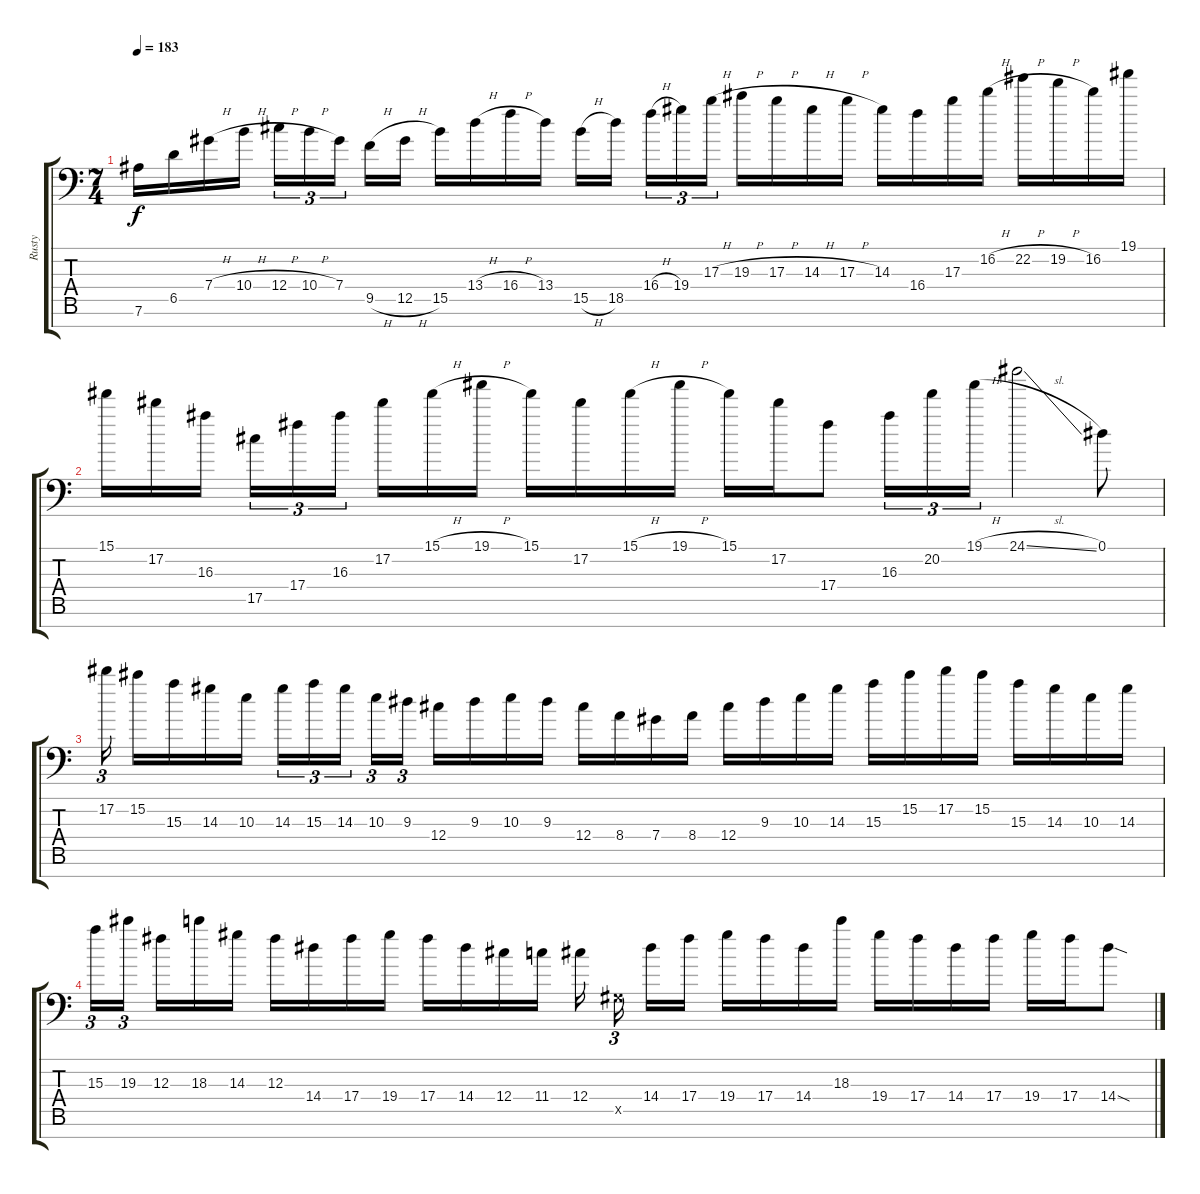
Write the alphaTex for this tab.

\track ("Rusty" "Rusty") {instrument distortionguitar}
\staff {score tabs}
\tuning (Eb4 Bb3 Gb3 Db3 Ab2 Eb2 Bb1) {hide}
\ts (7 4)
\tempo 183
\clef f4
\ks c
7.6.16{dy f} 6.5.16 7.4{h}.16 10.4{h}.16 12.4{h}.16{tu (3 2)} 10.4{h}.16{tu (3 2)} 7.4.16{tu (3 2)} 9.5{h}.16 12.5{h}.16 15.5.16 13.4{h}.16 16.4{h}.16 13.4.16 15.5{h}.16 18.5.16 16.4{h}.16{tu (3 2)} 19.4.16{tu (3 2)} 17.3{h}.16{tu (3 2)} 19.3{h}.16 17.3{h}.16 14.3{h}.16 17.3{h}.16 14.3.16 16.4.16 17.3.16 16.2{h}.16 22.2{h}.16 19.2{h}.16 16.2.16 19.1.16 |
15.1.16 17.2.16 16.3.16 17.5.16{tu (3 2)} 17.4.16{tu (3 2)} 16.3.16{tu (3 2)} 17.2.16 15.1{h}.16 19.1{h}.16 15.1.16 17.2.16 15.1{h}.16 19.1{h}.16 15.1.16 17.2.16 17.4.8 16.3.16{tu (3 2)} 20.2.16{tu (3 2)} 19.1{h}.16{tu (3 2)} 24.1{sl}.2 0.1.8 |
17.2.16{tu (3 2)} 15.2.16 15.3.16 14.3.16 10.3.16 14.3.16{tu (3 2)} 15.3.16{tu (3 2)} 14.3.16{tu (3 2)} 10.3.16{tu (3 2)} 9.3.16{tu (3 2)} 12.4.16 9.3.16 10.3.16 9.3.16 12.4.16 8.4.16 7.4.16 8.4.16 12.4.16 9.3.16 10.3.16 14.3.16 15.3.16 15.2.16 17.2.16 15.2.16 15.3.16 14.3.16 10.3.16 14.3.16 |
15.3.16{tu (3 2)} 19.3.16{tu (3 2)} 12.3.16 18.3.16 14.3.16 12.3.16 14.4.16 17.4.16 19.4.16 17.4.16 14.4.16 12.4.16 11.4.16 12.4.16 0.5{x}.16{tu (3 2)} 14.4.16 17.4.16 19.4.16 17.4.16 14.4.16 18.3.16 19.4.16 17.4.16 14.4.16 17.4.16 19.4.16 17.4.16 14.4{sod}.8
